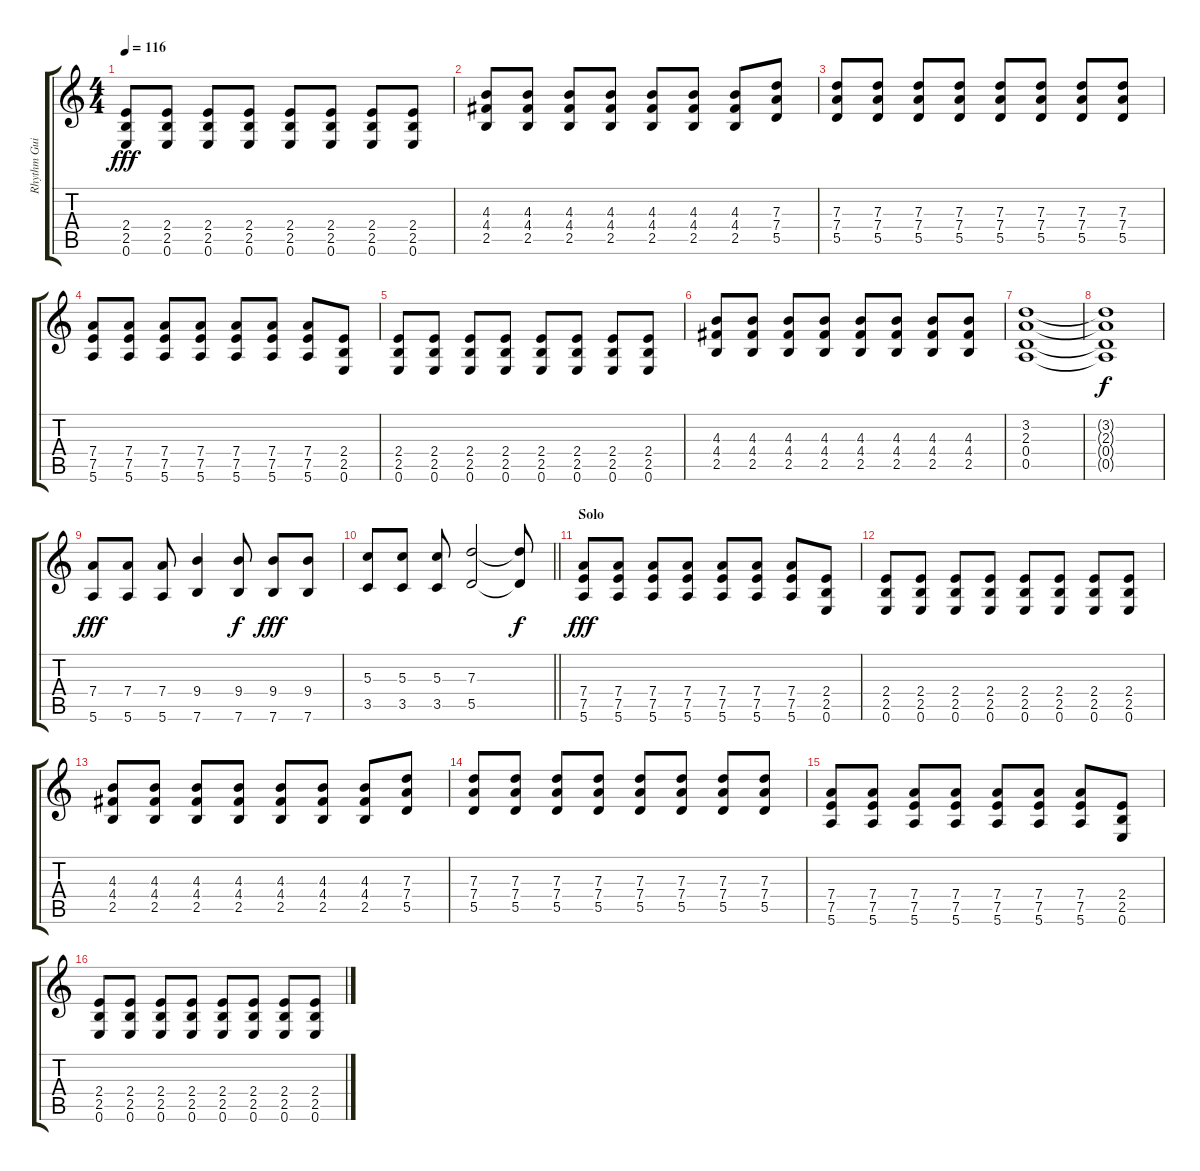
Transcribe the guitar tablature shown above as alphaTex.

\track ("Rhythm Guitar" "Rhythm Gui") {instrument overdrivenguitar}
\staff {score tabs}
\tuning (E4 B3 G3 D3 A2 E2) {hide}
\ts (4 4)
\tempo 116
\clef g2
\ks c
(2.4 2.5 0.6).8{dy fff} (2.4 2.5 0.6).8 (2.4 2.5 0.6).8 (2.4 2.5 0.6).8 (2.4 2.5 0.6).8 (2.4 2.5 0.6).8 (2.4 2.5 0.6).8 (2.4 2.5 0.6).8 |
(4.3 4.4 2.5).8 (4.3 4.4 2.5).8 (4.3 4.4 2.5).8 (4.3 4.4 2.5).8 (4.3 4.4 2.5).8 (4.3 4.4 2.5).8 (4.3 4.4 2.5).8 (7.3 7.4 5.5).8 |
(7.3 7.4 5.5).8 (7.3 7.4 5.5).8 (7.3 7.4 5.5).8 (7.3 7.4 5.5).8 (7.3 7.4 5.5).8 (7.3 7.4 5.5).8 (7.3 7.4 5.5).8 (7.3 7.4 5.5).8 |
(7.4 7.5 5.6).8 (7.4 7.5 5.6).8 (7.4 7.5 5.6).8 (7.4 7.5 5.6).8 (7.4 7.5 5.6).8 (7.4 7.5 5.6).8 (7.4 7.5 5.6).8 (2.4 2.5 0.6).8 |
(2.4 2.5 0.6).8 (2.4 2.5 0.6).8 (2.4 2.5 0.6).8 (2.4 2.5 0.6).8 (2.4 2.5 0.6).8 (2.4 2.5 0.6).8 (2.4 2.5 0.6).8 (2.4 2.5 0.6).8 |
(4.3 4.4 2.5).8 (4.3 4.4 2.5).8 (4.3 4.4 2.5).8 (4.3 4.4 2.5).8 (4.3 4.4 2.5).8 (4.3 4.4 2.5).8 (4.3 4.4 2.5).8 (4.3 4.4 2.5).8 |
(3.2 2.3 0.4 0.5).1 |
(3.2{t} 2.3{t} 0.4{t} 0.5{t}).1{dy f} |
(7.4 5.6).8{dy fff} (7.4 5.6).8 (7.4 5.6).8 (9.4 7.6).4 (9.4 7.6).8{dy f} (9.4 7.6).8{dy fff} (9.4 7.6).8 |
\barLineRight lightlight
(5.3 3.5).8 (5.3 3.5).8 (5.3 3.5).8 (7.3 5.5).2 (7.3{t} 5.5{t}).8{dy f} |
\section ("" "Solo")
(7.4 7.5 5.6).8{dy fff volume 9 instrument distortionguitar} (7.4 7.5 5.6).8 (7.4 7.5 5.6).8 (7.4 7.5 5.6).8 (7.4 7.5 5.6).8 (7.4 7.5 5.6).8 (7.4 7.5 5.6).8 (2.4 2.5 0.6).8 |
(2.4 2.5 0.6).8 (2.4 2.5 0.6).8 (2.4 2.5 0.6).8 (2.4 2.5 0.6).8 (2.4 2.5 0.6).8 (2.4 2.5 0.6).8 (2.4 2.5 0.6).8 (2.4 2.5 0.6).8 |
(4.3 4.4 2.5).8 (4.3 4.4 2.5).8 (4.3 4.4 2.5).8 (4.3 4.4 2.5).8 (4.3 4.4 2.5).8 (4.3 4.4 2.5).8 (4.3 4.4 2.5).8 (7.3 7.4 5.5).8 |
(7.3 7.4 5.5).8 (7.3 7.4 5.5).8 (7.3 7.4 5.5).8 (7.3 7.4 5.5).8 (7.3 7.4 5.5).8 (7.3 7.4 5.5).8 (7.3 7.4 5.5).8 (7.3 7.4 5.5).8 |
(7.4 7.5 5.6).8 (7.4 7.5 5.6).8 (7.4 7.5 5.6).8 (7.4 7.5 5.6).8 (7.4 7.5 5.6).8 (7.4 7.5 5.6).8 (7.4 7.5 5.6).8 (2.4 2.5 0.6).8 |
(2.4 2.5 0.6).8 (2.4 2.5 0.6).8 (2.4 2.5 0.6).8 (2.4 2.5 0.6).8 (2.4 2.5 0.6).8 (2.4 2.5 0.6).8 (2.4 2.5 0.6).8 (2.4 2.5 0.6).8
